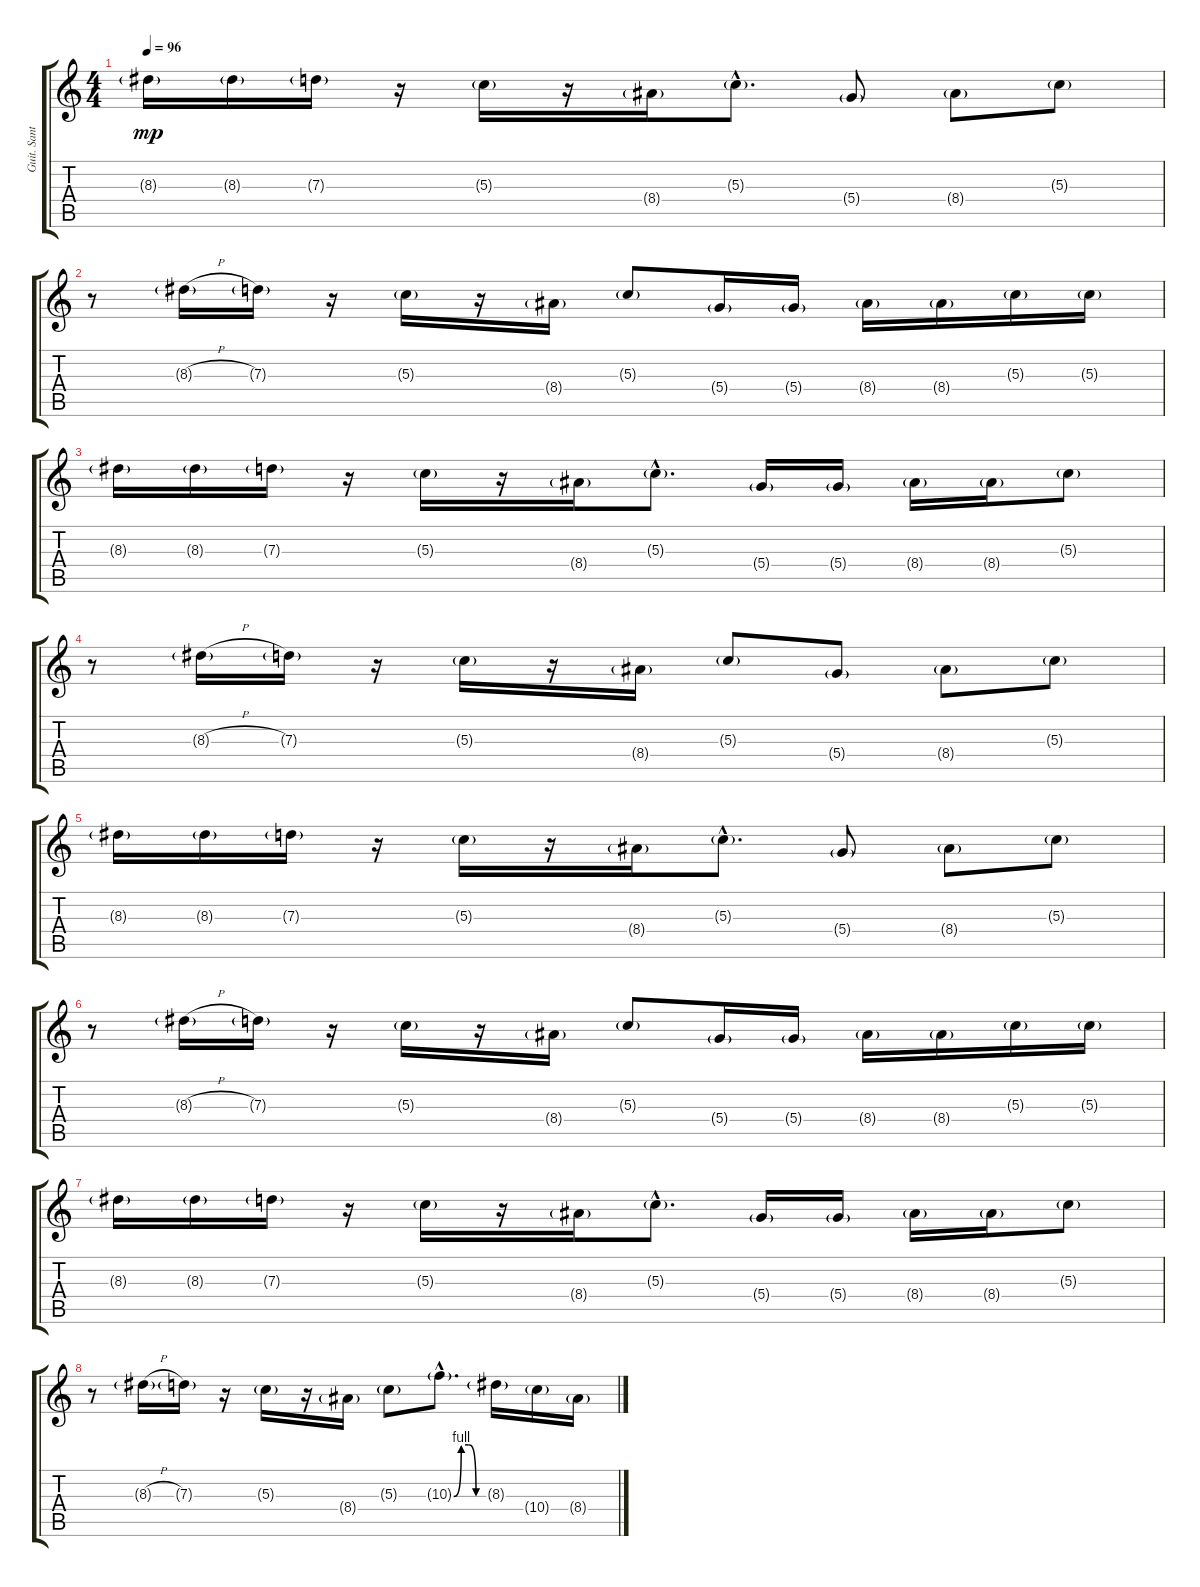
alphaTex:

\track ("Guit. Santana" "Guit. Sant") {instrument distortionguitar}
\staff {score tabs}
\tuning (E4 B3 G3 D3 A2 E2) {hide}
\ts (4 4)
\tempo 96
\clef g2
\ks c
8.3{g}.16{dy mp} 8.3{g}.16 7.3{g}.16 r.16 5.3{g}.16 r.16 8.4{g}.16 5.3{g hac}.8{d} 5.4{g}.8 8.4{g}.8 5.3{g}.8 |
r.8 8.3{h g}.16 7.3{g}.16 r.16 5.3{g}.16 r.16 8.4{g}.16 5.3{g}.8 5.4{g}.16 5.4{g}.16 8.4{g}.16 8.4{g}.16 5.3{g}.16 5.3{g}.16 |
8.3{g}.16 8.3{g}.16 7.3{g}.16 r.16 5.3{g}.16 r.16 8.4{g}.16 5.3{g hac}.8{d} 5.4{g}.16 5.4{g}.16 8.4{g}.16 8.4{g}.16 5.3{g}.8 |
r.8 8.3{h g}.16 7.3{g}.16 r.16 5.3{g}.16 r.16 8.4{g}.16 5.3{g}.8 5.4{g}.8 8.4{g}.8 5.3{g}.8 |
8.3{g}.16 8.3{g}.16 7.3{g}.16 r.16 5.3{g}.16 r.16 8.4{g}.16 5.3{g hac}.8{d} 5.4{g}.8 8.4{g}.8 5.3{g}.8 |
r.8 8.3{h g}.16 7.3{g}.16 r.16 5.3{g}.16 r.16 8.4{g}.16 5.3{g}.8 5.4{g}.16 5.4{g}.16 8.4{g}.16 8.4{g}.16 5.3{g}.16 5.3{g}.16 |
8.3{g}.16 8.3{g}.16 7.3{g}.16 r.16 5.3{g}.16 r.16 8.4{g}.16 5.3{g hac}.8{d} 5.4{g}.16 5.4{g}.16 8.4{g}.16 8.4{g}.16 5.3{g}.8 |
r.8 8.3{h g}.16 7.3{g}.16 r.16 5.3{g}.16 r.16 8.4{g}.16 5.3{g}.8 10.3{be (custom 0 0 15 4 30 4 45 0 60 0) g hac}.8{d} 8.3{g}.16 10.4{g}.16 8.4{g}.16
